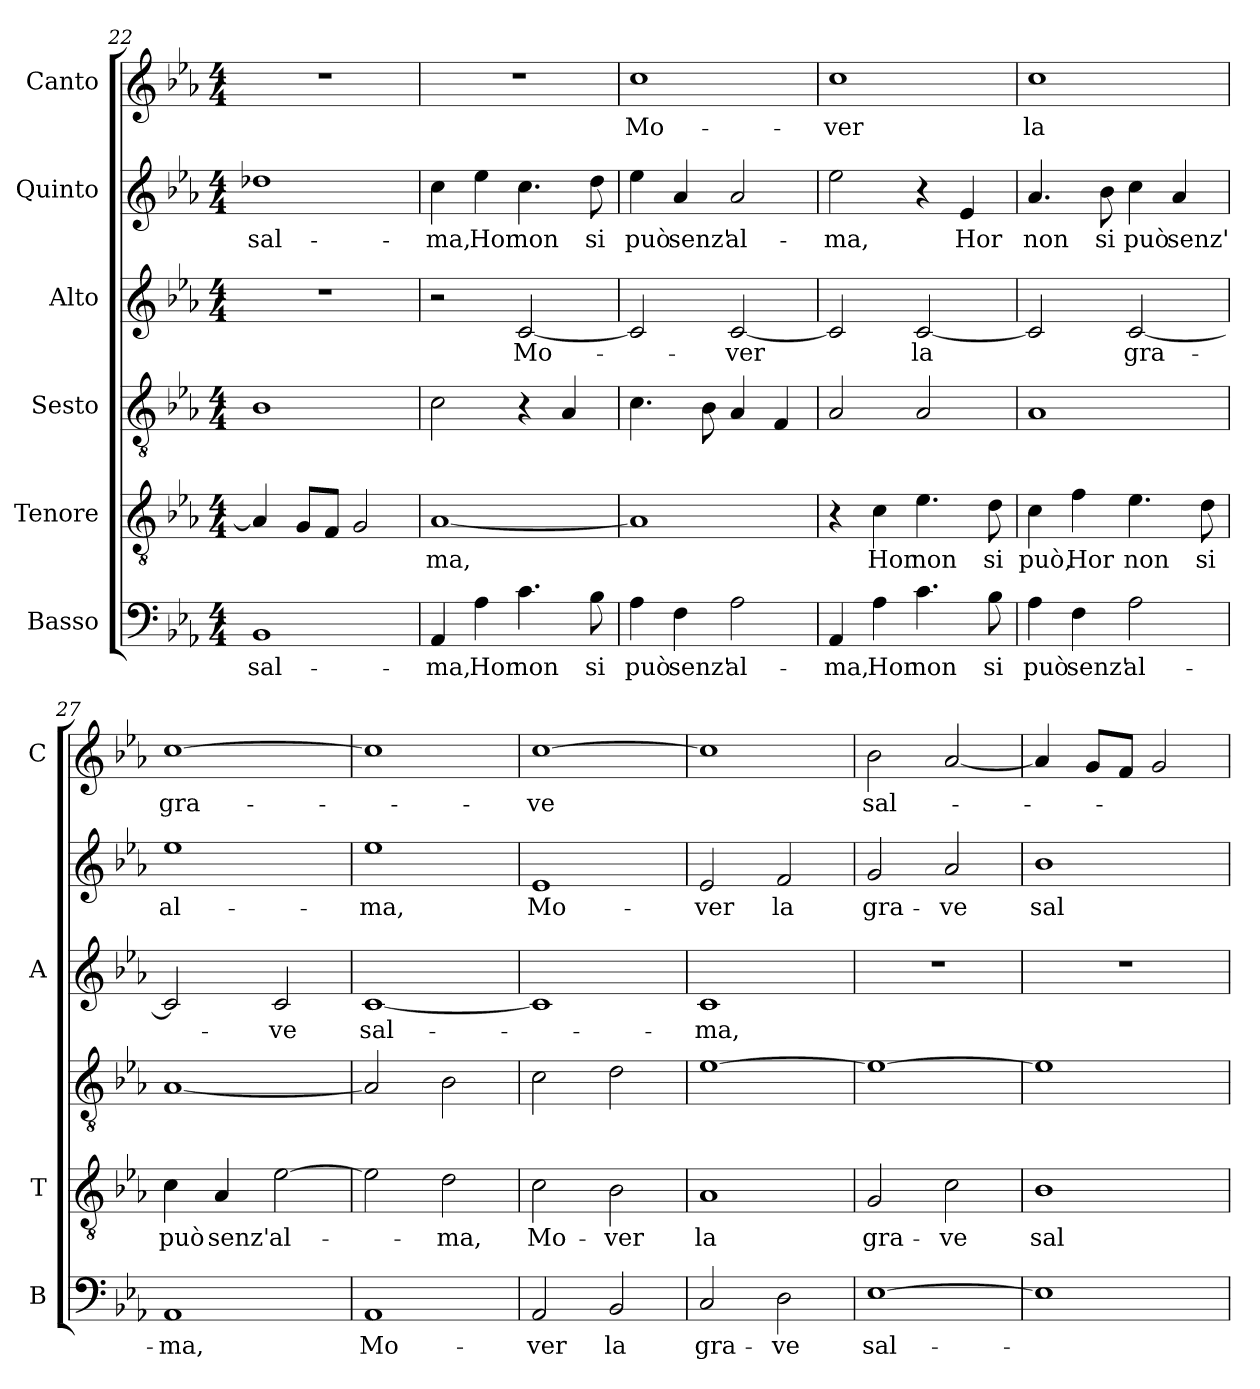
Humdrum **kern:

**kern	**text	**kern	**text	**kern	**kern	**text	**kern	**text	**kern	**text
*part6	*part6	*part5	*part5	*part4	*part3	*part3	*part2	*part2	*part1	*part1
*staff6	*staff6	*staff5	*staff5	*staff4	*staff3	*staff3	*staff2	*staff2	*staff1	*staff1
*I"Basso	*	*I"Tenore	*	*I"Sesto	*I"Alto	*	*I"Quinto	*	*I"Canto	*
*I'B	*	*I'T	*	*	*I'A	*	*	*	*I'C	*
*clefF4	*	*clefGv2	*	*clefGv2	*clefG2	*	*clefG2	*	*clefG2	*
*k[b-e-a-]	*	*k[b-e-a-]	*	*k[b-e-a-]	*k[b-e-a-]	*	*k[b-e-a-]	*	*k[b-e-a-]	*
*E-:	*	*E-:	*	*E-:	*E-:	*	*E-:	*	*E-:	*
*M4/4	*	*M4/4	*	*M4/4	*M4/4	*	*M4/4	*	*M4/4	*
=22	=22	=22	=22	=22	=22	=22	=22	=22	=22	=22
!	!LO:LY:b	!	!	!	!	!	!	!LO:LY:b	!	!
1BB-	sal-	4A-/]	.	1B-	1r	.	1dd-X	sal-	1r	.
.	.	8G/L	.	.	.	.	.	.	.	.
.	.	8F/J	.	.	.	.	.	.	.	.
.	.	2G/	.	.	.	.	.	.	.	.
=23	=23	=23	=23	=23	=23	=23	=23	=23	=23	=23
!	!LO:LY:b	!	!LO:LY:b	!	!	!	!	!LO:LY:b	!	!
4AA-/	-ma,	[1A-	-ma,	2c\	2r	.	4cc\	-ma,	1r	.
!	!LO:LY:b	!	!	!	!	!	!	!LO:LY:b	!	!
4A-\	Hor	.	.	.	.	.	4ee-\	Hor	.	.
!	!LO:LY:b	!	!	!	!	!LO:LY:b	!	!LO:LY:b	!	!
4.c\	non	.	.	4r	[2c/	Mo-	4.cc\	non	.	.
.	.	.	.	4A-/	.	.	.	.	.	.
!	!LO:LY:b	!	!	!	!	!	!	!LO:LY:b	!	!
8B-\	si	.	.	.	.	.	8dd\	si	.	.
=24	=24	=24	=24	=24	=24	=24	=24	=24	=24	=24
!	!LO:LY:b	!	!	!	!	!	!	!LO:LY:b	!	!LO:LY:b
4A-\	può	1A-]	.	4.c\	2c/]	.	4ee-\	può	1cc	Mo-
!	!LO:LY:b	!	!	!	!	!	!	!LO:LY:b	!	!
4F\	senz'	.	.	.	.	.	4a-/	senz'	.	.
.	.	.	.	8B-\	.	.	.	.	.	.
!	!LO:LY:b	!	!	!	!	!LO:LY:b	!	!LO:LY:b	!	!
2A-\	al-	.	.	4A-/	[2c/	-ver	2a-/	al-	.	.
.	.	.	.	4F/	.	.	.	.	.	.
!!LO:LB:g=z
=25	=25	=25	=25	=25	=25	=25	=25	=25	=25	=25
!	!LO:LY:b	!	!	!	!	!	!	!LO:LY:b	!	!LO:LY:b
4AA-/	-ma,	4r	.	2A-/	2c/]	.	2ee-\	-ma,	1cc	-ver
!	!LO:LY:b	!	!LO:LY:b	!	!	!	!	!	!	!
4A-\	Hor	4c\	Hor	.	.	.	.	.	.	.
!	!LO:LY:b	!	!LO:LY:b	!	!	!LO:LY:b	!	!	!	!
4.c\	non	4.e-\	non	2A-/	[2c/	la	4r	.	.	.
!	!	!	!	!	!	!	!	!LO:LY:b	!	!
.	.	.	.	.	.	.	4e-/	Hor	.	.
!	!LO:LY:b	!	!LO:LY:b	!	!	!	!	!	!	!
8B-\	si	8d\	si	.	.	.	.	.	.	.
=26	=26	=26	=26	=26	=26	=26	=26	=26	=26	=26
!	!LO:LY:b	!	!LO:LY:b	!	!	!	!	!LO:LY:b	!	!LO:LY:b
4A-\	può	4c\	può,	1A-	2c/]	.	4.a-/	non	1cc	la
!	!LO:LY:b	!	!LO:LY:b	!	!	!	!	!	!	!
4F\	senz'	4f\	Hor	.	.	.	.	.	.	.
!	!	!	!	!	!	!	!	!LO:LY:b	!	!
.	.	.	.	.	.	.	8b-\	si	.	.
!	!LO:LY:b	!	!LO:LY:b	!	!	!LO:LY:b	!	!LO:LY:b	!	!
2A-\	al-	4.e-\	non	.	[2c/	gra-	4cc\	può	.	.
!	!	!	!	!	!	!	!	!LO:LY:b	!	!
.	.	.	.	.	.	.	4a-/	senz'	.	.
!	!	!	!LO:LY:b	!	!	!	!	!	!	!
.	.	8d\	si	.	.	.	.	.	.	.
=27	=27	=27	=27	=27	=27	=27	=27	=27	=27	=27
!	!LO:LY:b	!	!LO:LY:b	!	!	!	!	!LO:LY:b	!	!LO:LY:b
1AA-	-ma,	4c\	può	[1A-	2c/]	.	1ee-	al-	[1cc	gra-
!	!	!	!LO:LY:b	!	!	!	!	!	!	!
.	.	4A-/	senz'	.	.	.	.	.	.	.
!	!	!	!LO:LY:b	!	!	!LO:LY:b	!	!	!	!
.	.	[2e-\	al-	.	2c/	-ve	.	.	.	.
=28	=28	=28	=28	=28	=28	=28	=28	=28	=28	=28
!	!LO:LY:b	!	!	!	!	!LO:LY:b	!	!LO:LY:b	!	!
1AA-	Mo-	2e-\]	.	2A-/]	[1c	sal-	1ee-	-ma,	1cc]	.
!	!	!	!LO:LY:b	!	!	!	!	!	!	!
.	.	2d\	-ma,	2B-\	.	.	.	.	.	.
=29	=29	=29	=29	=29	=29	=29	=29	=29	=29	=29
!	!LO:LY:b	!	!LO:LY:b	!	!	!	!	!LO:LY:b	!	!LO:LY:b
2AA-/	-ver	2c\	Mo-	2c\	1c]	.	1e-	Mo-	[1cc	-ve
!	!LO:LY:b	!	!LO:LY:b	!	!	!	!	!	!	!
2BB-/	la	2B-\	-ver	2d\	.	.	.	.	.	.
=30	=30	=30	=30	=30	=30	=30	=30	=30	=30	=30
!	!LO:LY:b	!	!LO:LY:b	!	!	!LO:LY:b	!	!LO:LY:b	!	!
2C/	gra-	1A-	la	[1e-	1c	-ma,	2e-/	-ver	1cc]	.
!	!LO:LY:b	!	!	!	!	!	!	!LO:LY:b	!	!
2D\	-ve	.	.	.	.	.	2f/	la	.	.
=31	=31	=31	=31	=31	=31	=31	=31	=31	=31	=31
!	!LO:LY:b	!	!LO:LY:b	!	!	!	!	!LO:LY:b	!	!LO:LY:b
[1E-	sal-	2G/	gra-	1e-_	1r	.	2g/	gra-	2b-\	sal-
!	!	!	!LO:LY:b	!	!	!	!	!LO:LY:b	!	!
.	.	2c\	-ve	.	.	.	2a-/	-ve	[2a-/	.
=32	=32	=32	=32	=32	=32	=32	=32	=32	=32	=32
!	!	!	!LO:LY:b	!	!	!	!	!LO:LY:b	!	!
1E-]	.	1B-	sal-	1e-]	1r	.	1b-	sal-	4a-/]	.
.	.	.	.	.	.	.	.	.	8g/L	.
.	.	.	.	.	.	.	.	.	8f/J	.
.	.	.	.	.	.	.	.	.	2g/	.
=	=	=	=	=	=	=	=	=	=	=
*-	*-	*-	*-	*-	*-	*-	*-	*-	*-	*-
